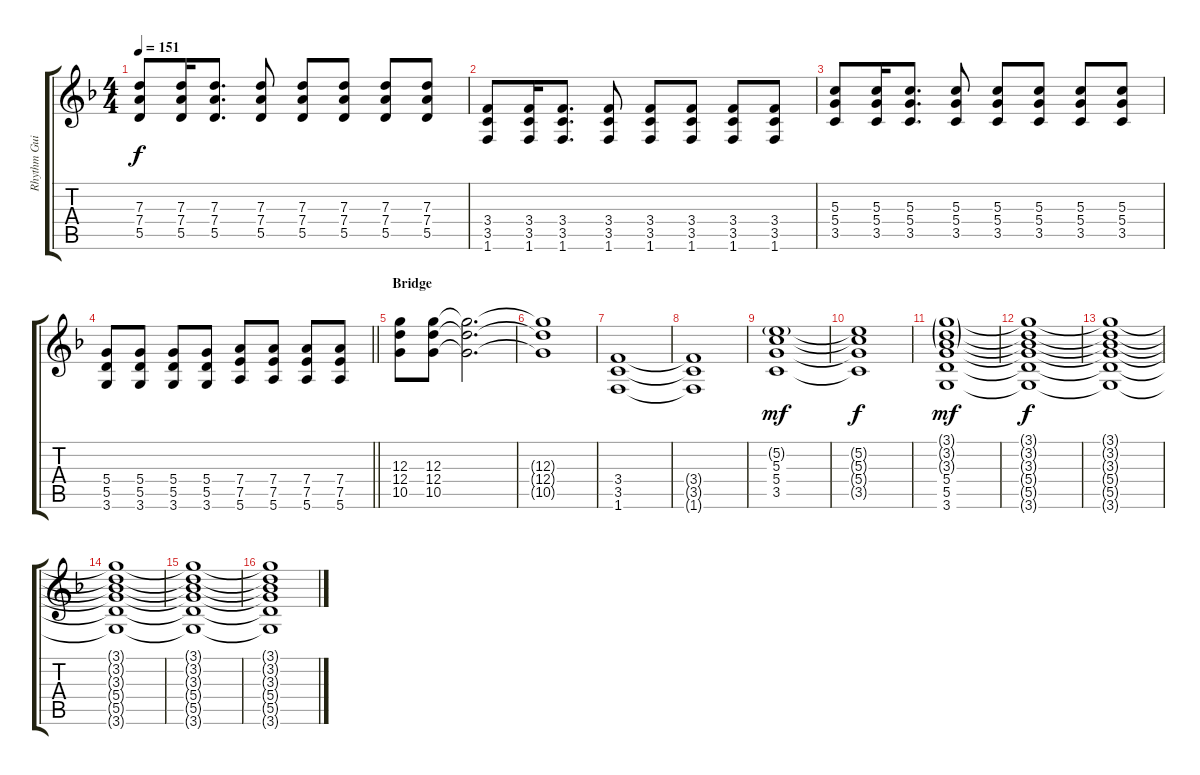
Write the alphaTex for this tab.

\track ("Rhythm Guitar - Brett Gurewitz" "Rhythm Gui") {instrument distortionguitar}
\staff {score tabs}
\tuning (E4 B3 G3 D3 A2 E2) {hide}
\ts (4 4)
\tempo 151
\clef g2
\ks f
(7.3 7.4 5.5).8{dy f} (7.3 7.4 5.5).16 (7.3 7.4 5.5).8{d} (7.3 7.4 5.5).8 (7.3 7.4 5.5).8 (7.3 7.4 5.5).8 (7.3 7.4 5.5).8 (7.3 7.4 5.5).8 |
(3.4 3.5 1.6).8 (3.4 3.5 1.6).16 (3.4 3.5 1.6).8{d} (3.4 3.5 1.6).8 (3.4 3.5 1.6).8 (3.4 3.5 1.6).8 (3.4 3.5 1.6).8 (3.4 3.5 1.6).8 |
(5.3 5.4 3.5).8 (5.3 5.4 3.5).16 (5.3 5.4 3.5).8{d} (5.3 5.4 3.5).8 (5.3 5.4 3.5).8 (5.3 5.4 3.5).8 (5.3 5.4 3.5).8 (5.3 5.4 3.5).8 |
\barLineRight lightlight
(5.4 5.5 3.6).8 (5.4 5.5 3.6).8 (5.4 5.5 3.6).8 (5.4 5.5 3.6).8 (7.4 7.5 5.6).8 (7.4 7.5 5.6).8 (7.4 7.5 5.6).8 (7.4 7.5 5.6).8 |
\section ("" "Bridge")
(12.3 12.4 10.5).8 (12.3 12.4 10.5).8 (12.3{t} 12.4{t} 10.5{t}).2{d} |
(12.3{t} 12.4{t} 10.5{t}).1 |
(3.4 3.5 1.6).1 |
(3.4{t} 3.5{t} 1.6{t}).1 |
(5.2{g} 5.3 5.4 3.5).1{dy mf} |
(5.2{t} 5.3{t} 5.4{t} 3.5{t}).1{dy f} |
(3.1{g} 3.2{g} 3.3{g} 5.4 5.5 3.6).1{dy mf} |
(3.1{t} 3.2{t} 3.3{t} 5.4{t} 5.5{t} 3.6{t}).1{dy f} |
(3.1{t} 3.2{t} 3.3{t} 5.4{t} 5.5{t} 3.6{t}).1{volume 0} |
(3.1{t} 3.2{t} 3.3{t} 5.4{t} 5.5{t} 3.6{t}).1 |
(3.1{t} 3.2{t} 3.3{t} 5.4{t} 5.5{t} 3.6{t}).1 |
(3.1{t} 3.2{t} 3.3{t} 5.4{t} 5.5{t} 3.6{t}).1
